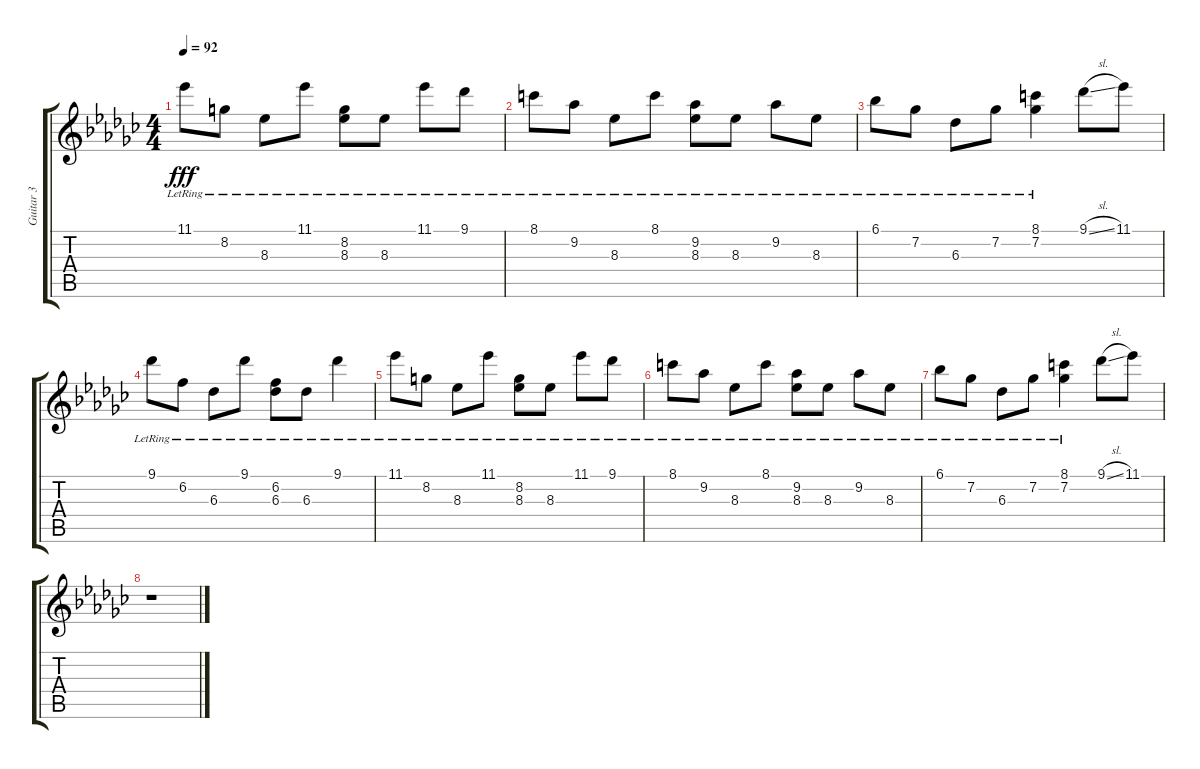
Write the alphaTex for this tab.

\track ("Guitar 3" "Guitar 3") {instrument distortionguitar}
\staff {score tabs}
\tuning (E4 B3 G3 D3 A2 E2) {hide}
\ts (4 4)
\tempo 92
\clef g2
\ks gb
11.1{lr}.8{dy fff} 8.2{lr}.8 8.3{lr}.8 11.1{lr}.8 (8.2{lr} 8.3).8 8.3{lr}.8 11.1{lr}.8 9.1{lr}.8 |
8.1{lr}.8 9.2{lr}.8 8.3{lr}.8 8.1{lr}.8 (9.2{lr} 8.3).8 8.3{lr}.8 9.2{lr}.8 8.3{lr}.8 |
6.1{lr}.8 7.2{lr}.8 6.3{lr}.8 7.2{lr}.8 (8.1{lr} 7.2).4 9.1{sl}.8 11.1.8 |
9.1{lr}.8 6.2{lr}.8 6.3{lr}.8 9.1{lr}.8 (6.2{lr} 6.3).8 6.3{lr}.8 9.1{lr}.4 |
11.1{lr}.8 8.2{lr}.8 8.3{lr}.8 11.1{lr}.8 (8.2{lr} 8.3).8 8.3{lr}.8 11.1{lr}.8 9.1{lr}.8 |
8.1{lr}.8 9.2{lr}.8 8.3{lr}.8 8.1{lr}.8 (9.2{lr} 8.3).8 8.3{lr}.8 9.2{lr}.8 8.3{lr}.8 |
6.1{lr}.8 7.2{lr}.8 6.3{lr}.8 7.2{lr}.8 (8.1{lr} 7.2).4 9.1{sl}.8 11.1.8 |
r.1
